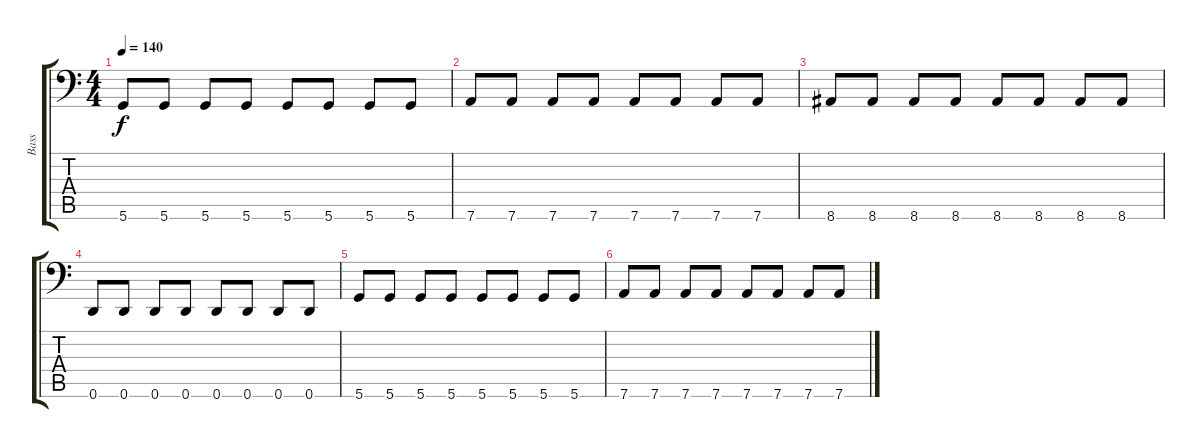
\track ("Bass" "Bass") {instrument electricbasspick}
\staff {score tabs}
\tuning (E3 B2 G2 D2 A1 D1) {hide}
\ts (4 4)
\tempo 140
\clef f4
\ks c
5.6.8{dy f} 5.6.8 5.6.8 5.6.8 5.6.8 5.6.8 5.6.8 5.6.8 |
7.6.8 7.6.8 7.6.8 7.6.8 7.6.8 7.6.8 7.6.8 7.6.8 |
8.6.8 8.6.8 8.6.8 8.6.8 8.6.8 8.6.8 8.6.8 8.6.8 |
0.6.8 0.6.8 0.6.8 0.6.8 0.6.8 0.6.8 0.6.8 0.6.8 |
5.6.8 5.6.8 5.6.8 5.6.8 5.6.8 5.6.8 5.6.8 5.6.8 |
7.6.8 7.6.8 7.6.8 7.6.8 7.6.8 7.6.8 7.6.8 7.6.8
